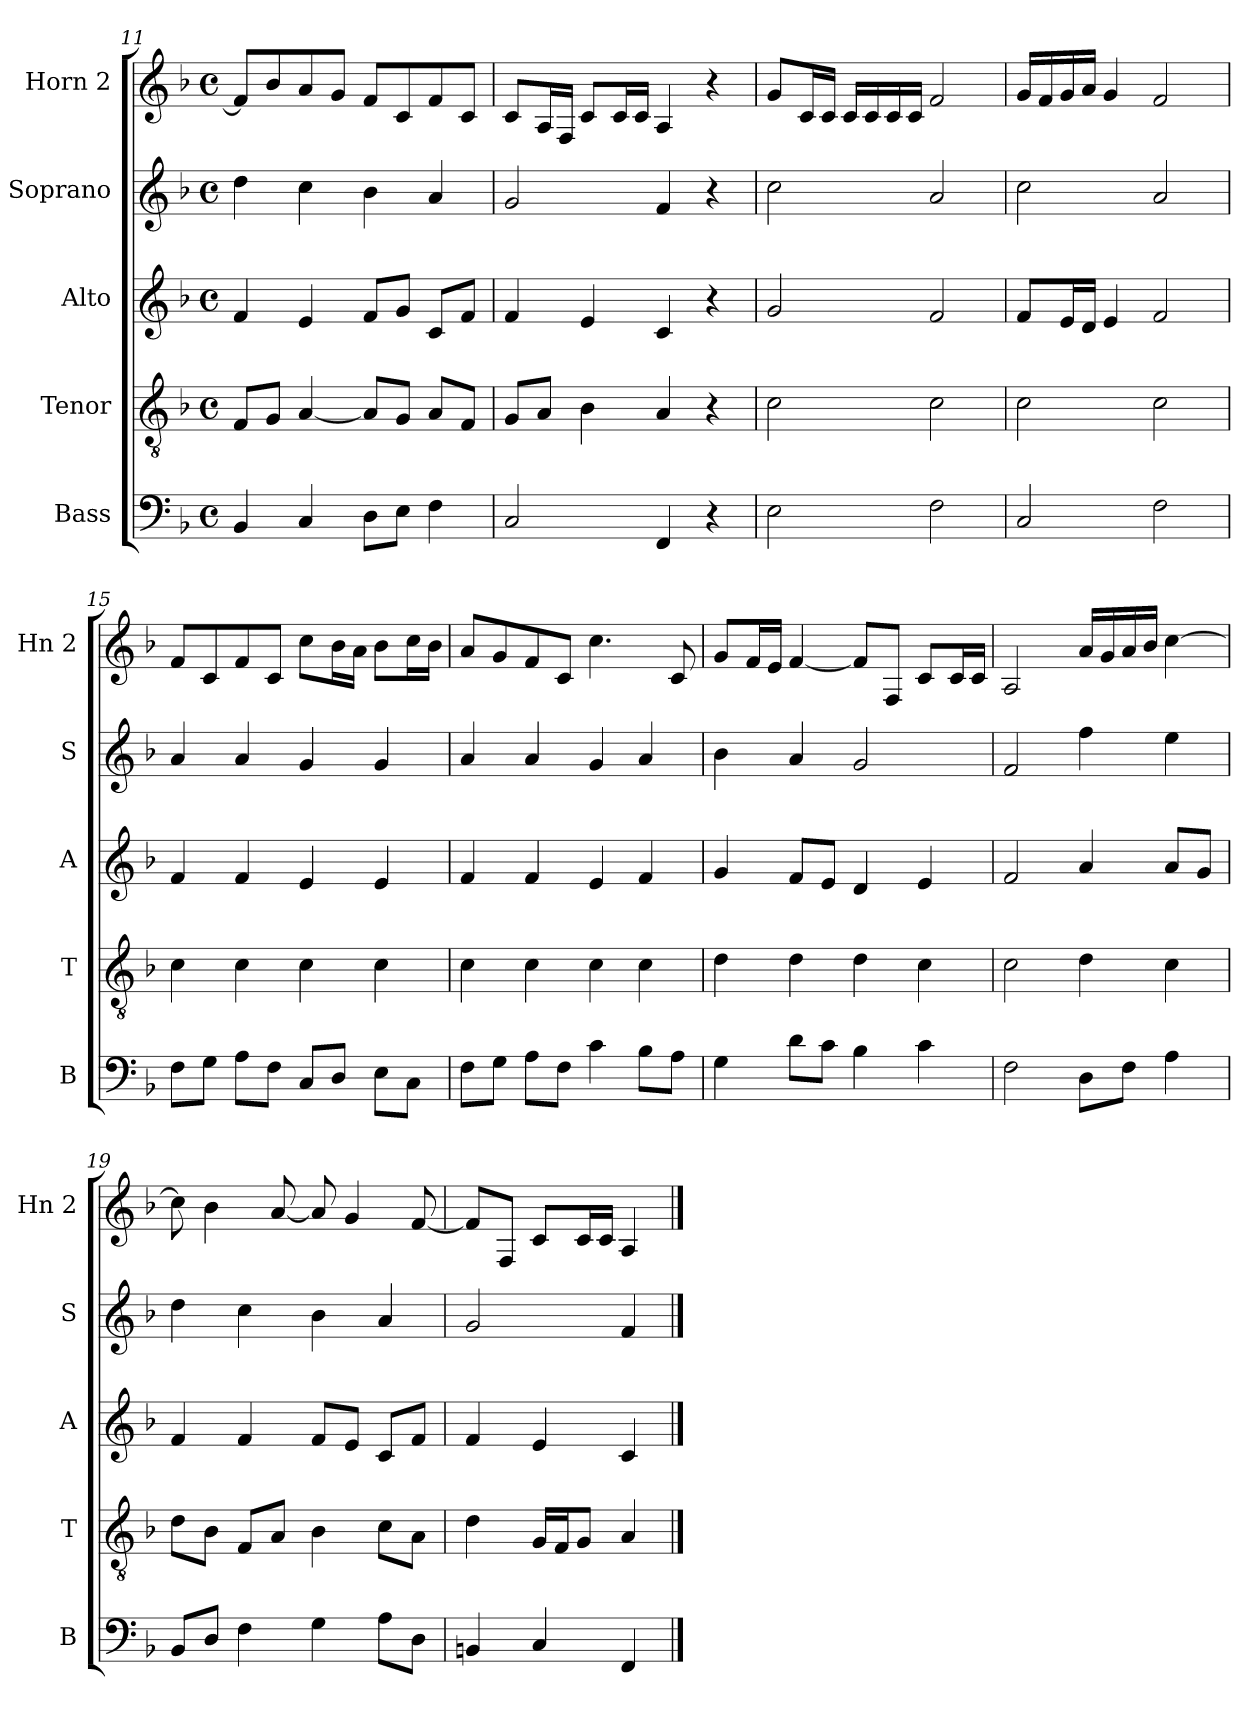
**kern	**kern	**kern	**kern	**kern
*part5	*part4	*part3	*part2	*part1
*staff5	*staff4	*staff3	*staff2	*staff1
*I"Bass	*I"Tenor	*I"Alto	*I"Soprano	*I"Horn 2
*I'B	*I'T	*I'A	*I'S	*I'Hn 2
*clefF4	*clefGv2	*clefG2	*clefG2	*clefG2
*	*	*	*	*ITrd4c7
*k[b-]	*k[b-]	*k[b-]	*k[b-]	*k[b-e-]
*F:	*F:	*F:	*F:	*B-:
*M4/4	*M4/4	*M4/4	*M4/4	*M4/4
*met(c)	*met(c)	*met(c)	*met(c)	*met(c)
=11	=11	=11	=11	=11
4BB-/	8F/L	4f/	4dd\	8B-/L]
.	8G/J	.	.	8e-/
4C/	[4A/	4e/	4cc\	8d/
.	.	.	.	8c/J
8D\L	8A/L]	8f/L	4b-\	8B-/L
8E\J	8G/J	8g/J	.	8F/
4F\	8A/L	8c/L	4a/	8B-/
.	8F/J	8f/J	.	8F/J
!!LO:PB:g=z
=12	=12	=12	=12	=12
2C/	8G/L	4f/	2g/	8F/L
.	8A/J	.	.	16D/L
.	.	.	.	16BB-/JJ
.	4B-\	4e/	.	8F/L
.	.	.	.	16F/L
.	.	.	.	16F/JJ
4FF/	4A/	4c/	4f/	4D/
4r	4r	4r	4r	4r
=13	=13	=13	=13	=13
2E\	2c\	2g/	2cc\	8c/L
.	.	.	.	16F/L
.	.	.	.	16F/JJ
.	.	.	.	16F/LL
.	.	.	.	16F/
.	.	.	.	16F/
.	.	.	.	16F/JJ
2F\	2c\	2f/	2a/	2B-/
=14	=14	=14	=14	=14
2C/	2c\	8f/L	2cc\	16c/LL
.	.	.	.	16B-/
.	.	16e/L	.	16c/
.	.	16d/JJ	.	16d/JJ
.	.	4e/	.	4c/
2F\	2c\	2f/	2a/	2B-/
=15	=15	=15	=15	=15
8F\L	4c\	4f/	4a/	8B-/L
8G\J	.	.	.	8F/
8A\L	4c\	4f/	4a/	8B-/
8F\J	.	.	.	8F/J
8C/L	4c\	4e/	4g/	8f\L
8D/J	.	.	.	16e-\L
.	.	.	.	16d\JJ
8E\L	4c\	4e/	4g/	8e-\L
8C\J	.	.	.	16f\L
.	.	.	.	16e-\JJ
!!LO:LB:g=z
=16	=16	=16	=16	=16
8F\L	4c\	4f/	4a/	8d/L
8G\J	.	.	.	8c/
8A\L	4c\	4f/	4a/	8B-/
8F\J	.	.	.	8F/J
4c\	4c\	4e/	4g/	4.f\
8B-\L	4c\	4f/	4a/	.
8A\J	.	.	.	8F/
=17	=17	=17	=17	=17
4G\	4d\	4g/	4b-\	8c/L
.	.	.	.	16B-/L
.	.	.	.	16A/JJ
8d\L	4d\	8f/L	4a/	[4B-/
8c\J	.	8e/J	.	.
4B-\	4d\	4d/	2g/	8B-/L]
.	.	.	.	8BB-/J
4c\	4c\	4e/	.	8F/L
.	.	.	.	16F/L
.	.	.	.	16F/JJ
=18	=18	=18	=18	=18
2F\	2c\	2f/	2f/	2D/
8D\L	4d\	4a/	4ff\	16d/LL
.	.	.	.	16c/
8F\J	.	.	.	16d/
.	.	.	.	16e-/JJ
4A\	4c\	8a/L	4ee\	[4f\
.	.	8g/J	.	.
=19	=19	=19	=19	=19
8BB-/L	8d\L	4f/	4dd\	8f\]
8D/J	8B-\J	.	.	4e-\
4F\	8F/L	4f/	4cc\	.
.	8A/J	.	.	[8d/
4G\	4B-\	8f/L	4b-\	8d/]
.	.	8e/J	.	4c/
8A\L	8c\L	8c/L	4a/	.
8D\J	8A\J	8f/J	.	[8B-/
=20	=20	=20	=20	=20
4BBn/	4d\	4f/	2g/	8B-/L]
.	.	.	.	8BB-/J
4C/	16G/LL	4e/	.	8F/L
.	16F/J	.	.	.
.	8G/J	.	.	16F/L
.	.	.	.	16F/JJ
4FF/	4A/	4c/	4f/	4D/
==	==	==	==	==
*-	*-	*-	*-	*-
